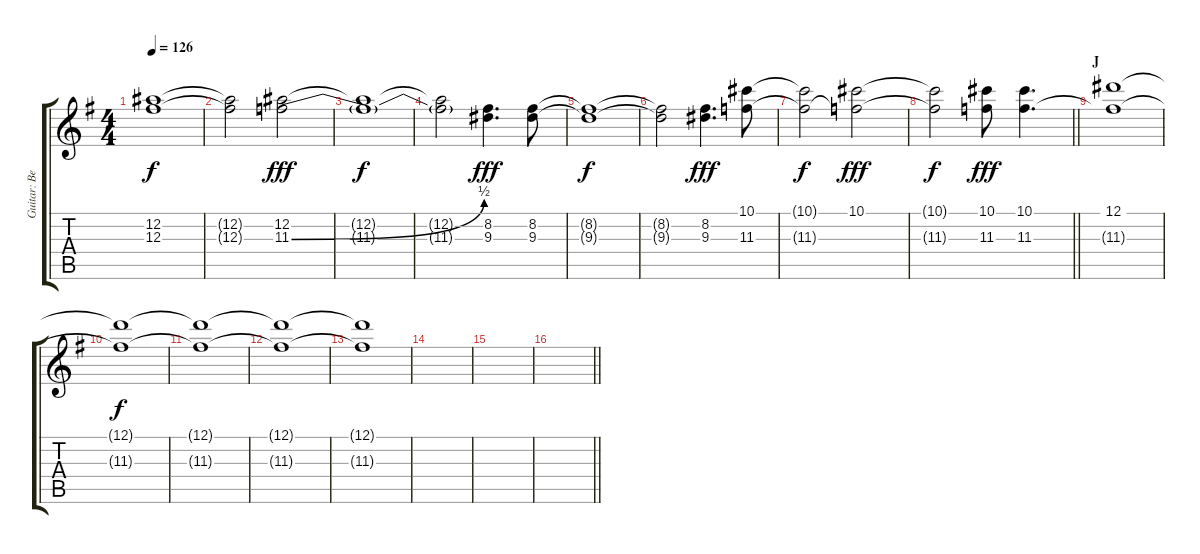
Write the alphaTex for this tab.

\track ("Guitar: Ben" "Guitar: Be") {instrument distortionguitar}
\staff {score tabs}
\tuning (Eb4 Bb3 Gb3 Db3 Ab2 Eb2) {hide}
\ts (4 4)
\tempo 126
\clef g2
\ks g
(12.2{t} 12.3{t}).1{dy f} |
(12.2{t} 12.3{t}).2 (12.2 11.3{be (bend 0 0 60 2)}).2{dy fff} |
(12.2{t} 11.3{t}).1{dy f} |
(12.2{t} 11.3{t}).2 (8.2 9.3).4{d dy fff} (8.2 9.3).8 |
(8.2{t} 9.3{t}).1{dy f} |
(8.2{t} 9.3{t}).2 (8.2 9.3).4{d dy fff} (10.1 11.3).8 |
(10.1{t} 11.3{t}).2{dy f} (10.1 11.3{t}).2{dy fff} |
\barLineRight lightlight
(10.1{t} 11.3{t}).2{dy f} (10.1 11.3).8{dy fff} (10.1 11.3).4{d} |
\section ("" "J")
(12.1 11.3{t}).1 |
(12.1{t} 11.3{t}).1{dy f} |
(12.1{t} 11.3{t}).1 |
(12.1{t} 11.3{t}).1 |
(12.1{t} 11.3{t}).1{volume 0} |
|
|
\barLineRight lightlight
